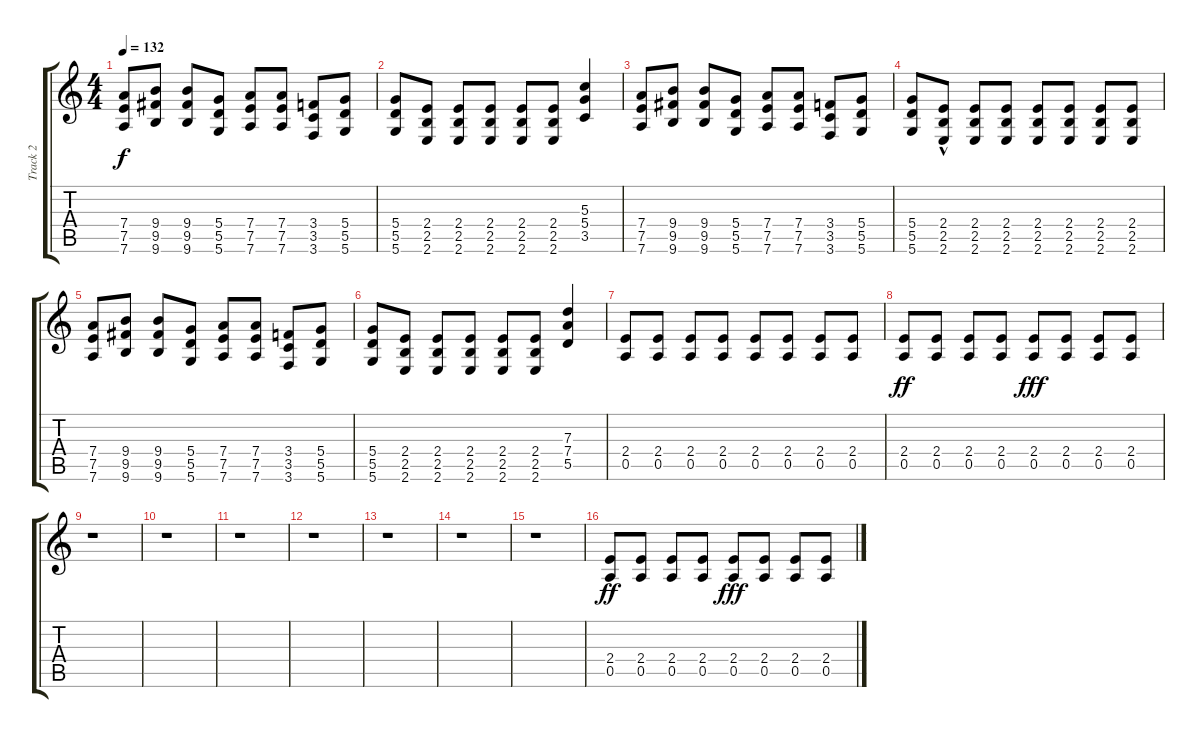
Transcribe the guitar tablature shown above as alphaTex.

\track ("Track 2" "Track 2") {instrument distortionguitar}
\staff {score tabs}
\tuning (E4 B3 G3 D3 A2 D2) {hide}
\ts (4 4)
\tempo 132
\clef g2
\ks c
(7.4 7.5 7.6).8{dy f} (9.4 9.5 9.6).8 (9.4 9.5 9.6).8 (5.4 5.5 5.6).8 (7.4 7.5 7.6).8 (7.4 7.5 7.6).8 (3.4 3.5 3.6).8 (5.4 5.5 5.6).8 |
(5.4 5.5 5.6).8 (2.4 2.5 2.6).8 (2.4 2.5 2.6).8 (2.4 2.5 2.6).8 (2.4 2.5 2.6).8 (2.4 2.5 2.6).8 (5.3 5.4 3.5).4 |
(7.4 7.5 7.6).8 (9.4 9.5 9.6).8 (9.4 9.5 9.6).8 (5.4 5.5 5.6).8 (7.4 7.5 7.6).8 (7.4 7.5 7.6).8 (3.4 3.5 3.6).8 (5.4 5.5 5.6).8 |
(5.4 5.5 5.6).8 (2.4 2.5 2.6{hac}).8 (2.4 2.5 2.6).8 (2.4 2.5 2.6).8 (2.4 2.5 2.6).8 (2.4 2.5 2.6).8 (2.4 2.5 2.6).8 (2.4 2.5 2.6).8 |
(7.4 7.5 7.6).8 (9.4 9.5 9.6).8 (9.4 9.5 9.6).8 (5.4 5.5 5.6).8 (7.4 7.5 7.6).8 (7.4 7.5 7.6).8 (3.4 3.5 3.6).8 (5.4 5.5 5.6).8 |
(5.4 5.5 5.6).8 (2.4 2.5 2.6).8 (2.4 2.5 2.6).8 (2.4 2.5 2.6).8 (2.4 2.5 2.6).8 (2.4 2.5 2.6).8 (7.3 7.4 5.5).4 |
(2.4 0.5).8 (2.4 0.5).8 (2.4 0.5).8 (2.4 0.5).8 (2.4 0.5).8 (2.4 0.5).8 (2.4 0.5).8 (2.4 0.5).8 |
(2.4 0.5).8{dy ff} (2.4 0.5).8 (2.4 0.5).8 (2.4 0.5).8 (2.4 0.5).8{dy fff} (2.4 0.5).8 (2.4 0.5).8 (2.4 0.5).8 |
r.1 |
r.1 |
r.1 |
r.1 |
r.1 |
r.1 |
r.1 |
(2.4 0.5).8{dy ff} (2.4 0.5).8 (2.4 0.5).8 (2.4 0.5).8 (2.4 0.5).8{dy fff} (2.4 0.5).8 (2.4 0.5).8 (2.4 0.5).8
